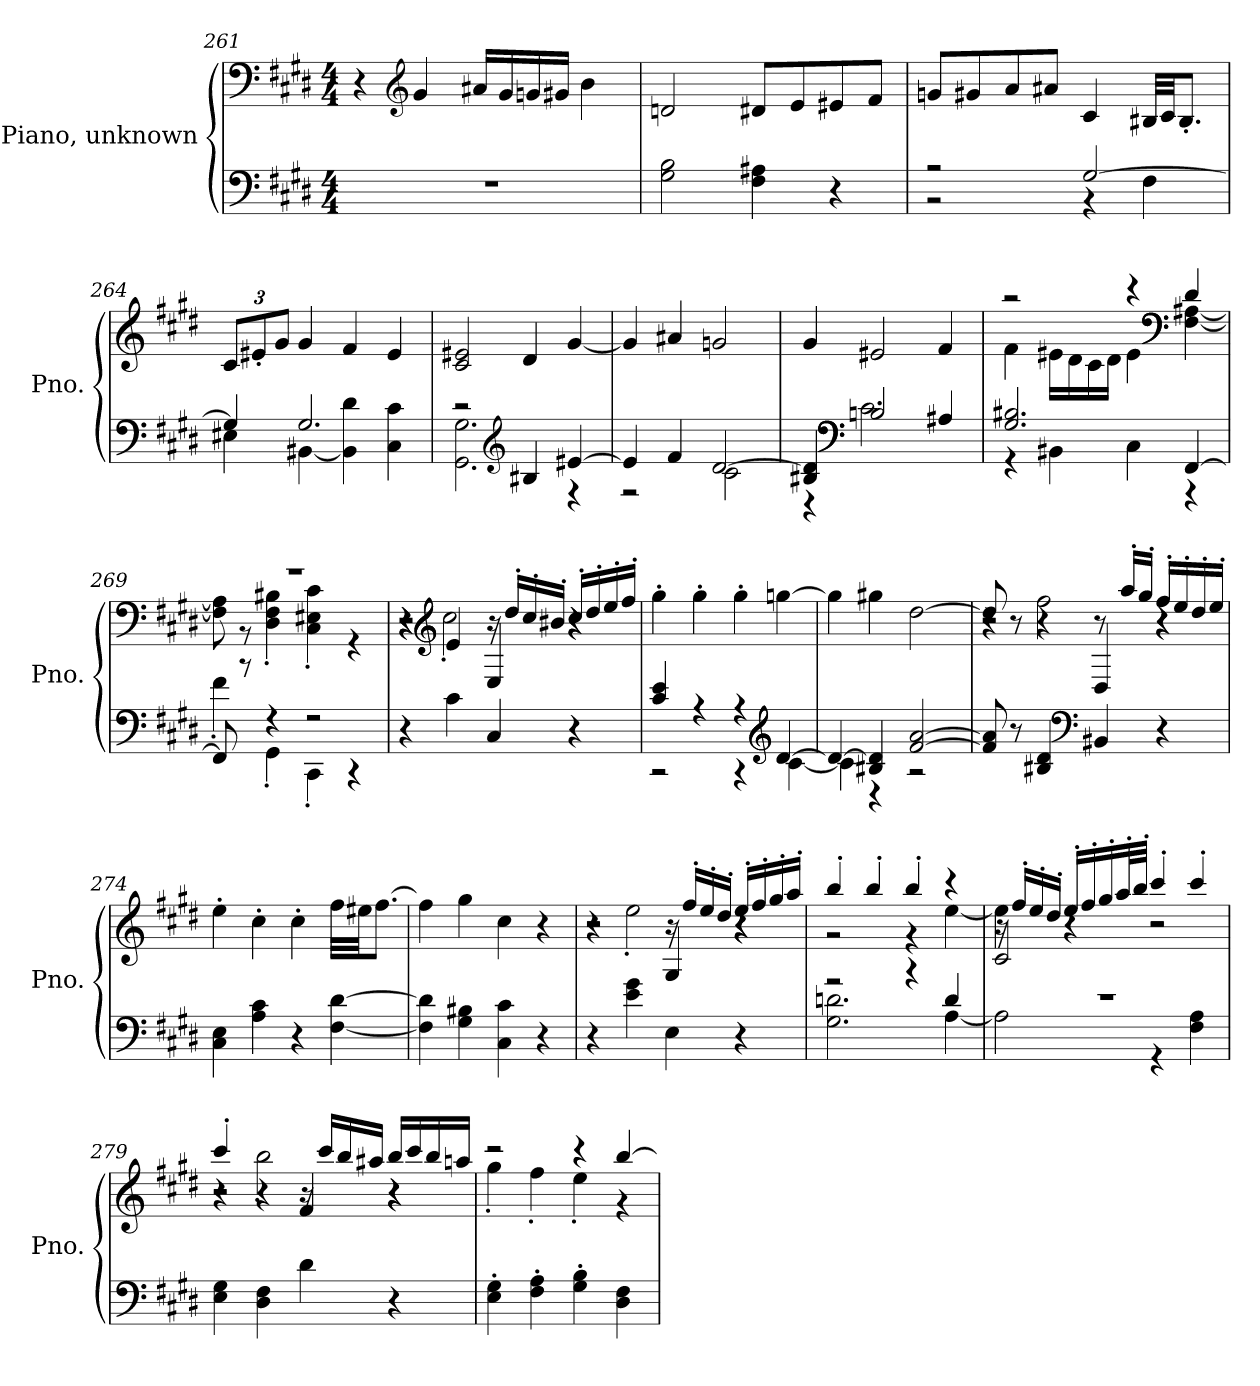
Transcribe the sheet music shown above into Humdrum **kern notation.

**kern	**kern
*part1	*part1
*staff2	*staff1
*I"Piano, unknown	*
*I'Pno.	*
*clefF4	*clefF4
*k[f#c#g#d#]	*k[f#c#g#d#]
*M4/4	*M4/4
=261	=261
1r	4r
*	*clefG2
.	4g#/
.	16a#X/LL
.	16g#/
.	16gn/
.	16g#X/JJ
.	4b\
=262	=262
2G#\ 2B\	2dn/
4F#\ 4A#X\	8d#X/L
.	8e/
4r	8e#X/
.	8f#/J
=263	=263
*^	*
2r	2r	8gn/L
.	.	8g#X/
.	.	8a/
.	.	8a#X/J
[2G#/	4r	4c#/
.	4F#\	32B#X/LLL
.	.	32c#/JJ
.	.	8.B#'/J
!!LO:PB:g=z
=264	=264	=264
*	*	*Xbrackettup
4G#/]	4E#X\	12c#/L
.	.	12e#X'/
.	.	12g#/J
2.G#/	[4BB#X\	4g#/
.	4BB#\] 4d#\	4f#/
.	4C#\ 4c#\	4e#/
=265	=265	=265
2r	2.GG#\ 2.G#\	2c#/ 2e#X/
*clefG2	*	*
4B#X/	.	4d#/
[4e#X/	4r	[4g#/
=266	=266	=266
4e#/]	2r	4g#/]
4f#/	.	4a#X/
[2d#/	2c#\	2gn/
=267	=267	=267
4B#X/ 4d#/]	4r	4g#/
*clefF4	*	*
2Bn/	2.c#\	2e#X/
4A#X/	.	4f#/
!!LO:LB:g=z
=268	=268	=268
*	*	*^
2.G#/ 2.B#X/	4r	2r	4f#\
.	4BB#X\	.	16e#X\LL
.	.	.	16d#\
.	.	.	16c#\
.	.	.	16d#\JJ
.	4C#\	4r	4e#\
*	*	*clefF4	*
[4FF#/	4r	4d#/	[4F#\ [4A#X\
=269	=269	=269	=269
8FF#/]	4f#'\	1r	8F#\] 8A#\]
8r	.	.	8r
4r	4GG#'\	.	4D#\' 4F#\' 4B#X\'
2r	4CC#'\	.	4C#\' 4E#X\' 4c#\'
.	4r	.	4r
*v	*v	*	*
=270	=270	=270
*	*	*^
4r	4r	4r	2r
*	*clefG2	*	*
4c#\	4e/	2cc#'\	.
4C#/	16r	.	4E/
.	16dd#'/LL	.	.
.	16cc#'/	.	.
.	16b#X'/JJ	.	.
4r	16cc#'/LL	4r	4r
.	16dd#'/	.	.
.	16ee'/	.	.
.	16ff#'/JJ	.	.
*	*v	*v	*v
=271	=271
*^	*
4c#/ 4e/	2r	4gg#'\
4r	.	4gg#'\
4r	4r	4gg#'\
*clefG2	*	*
[4d#/	[4c#\	[4ggn\
!!LO:LB:g=z
=272	=272	=272
4d#/_	4c#\]	4gg\]
4B#X/ 4d#/]	4r	4gg#X\
[2f#/ [2a/	2r	[2dd#\
*v	*v	*
=273	=273
*	*^
*	*	*^
8f#/] 8a/]	8dd#/]	4r	2r
8r	8r	.	.
4B#X/ 4d#/	4r	2ff#\	.
*clefF4	*	*	*
4BB#X/	8r	.	4D#/
.	16aa'/LL	.	.
.	16gg#'/JJ	.	.
4r	16ff#'/LL	4r	4r
.	16ee'/	.	.
.	16dd#'/	.	.
.	16ee'/JJ	.	.
*	*v	*v	*v
=274	=274
4C#\ 4E\	4ee'\
4A\ 4c#\	4cc#'\
4r	4cc#'\
[4F#\ [4d#\	32ff#\LLL
.	32ee#X\JJ
.	[8.ff#\J
=275	=275
4F#\] 4d#\]	4ff#\]
4G#\ 4B#X\	4gg#\
4C#\ 4c#\	4cc#\
4r	4r
!!LO:LB:g=z
=276	=276
*	*^
*	*	*^
4r	2r	4r	2r
4e\ 4g#\	.	2ee'\	.
4E\	16r	.	4G#/
.	16ff#'/LL	.	.
.	16ee'/	.	.
.	16dd#'/JJ	.	.
4r	16ee'/LL	4r	4r
.	16ff#'/	.	.
.	16gg#'/	.	.
.	16aa'/JJ	.	.
*	*	*v	*v
=277	=277	=277
*^	*	*
2r	2.G#\ 2.dn\	4bb'/	2r
.	.	4bb'/	.
4r	.	4bb'/	4r
4d/	[4A\	4r	[4ee\
=278	=278	=278	=278
*	*	*	*^
1r	2A\]	16r	4ee\]	2c#/
.	.	16ff#'/LL	.	.
.	.	16ee'/	.	.
.	.	16dd#'/JJ	.	.
.	.	16ee'/LL	4r	.
.	.	16ff#'/	.	.
.	.	16gg#'/	.	.
.	.	32aa'/L	.	.
.	.	32bb'/JJJ	.	.
.	4r	4ccc#'/	2r	2r
.	4F#\ 4A\	4ccc#'/	.	.
*v	*v	*	*	*
!!LO:LB:g=z	!!	!!
=279	=279	=279	=279
4E\ 4G#\	4ccc#'/	4r	2r
4D#\ 4F#\	4r	2bb'\	.
4d#\	16r	.	4f#/
.	16ccc#/LL	.	.
.	16bb/	.	.
.	16aa#X/JJ	.	.
4r	16bb/LL	4r	4r
.	16ccc#/	.	.
.	16bb/	.	.
.	16aan/JJ	.	.
*	*	*v	*v
=280	=280	=280
4E\' 4G#\'	2r	4gg#'\
4F#\' 4A\'	.	4ff#'\
4G#\' 4B\'	4r	4ee'\
4D#\ 4F#\	[4bb/	4r
*	*v	*v
=	=
*-	*-
